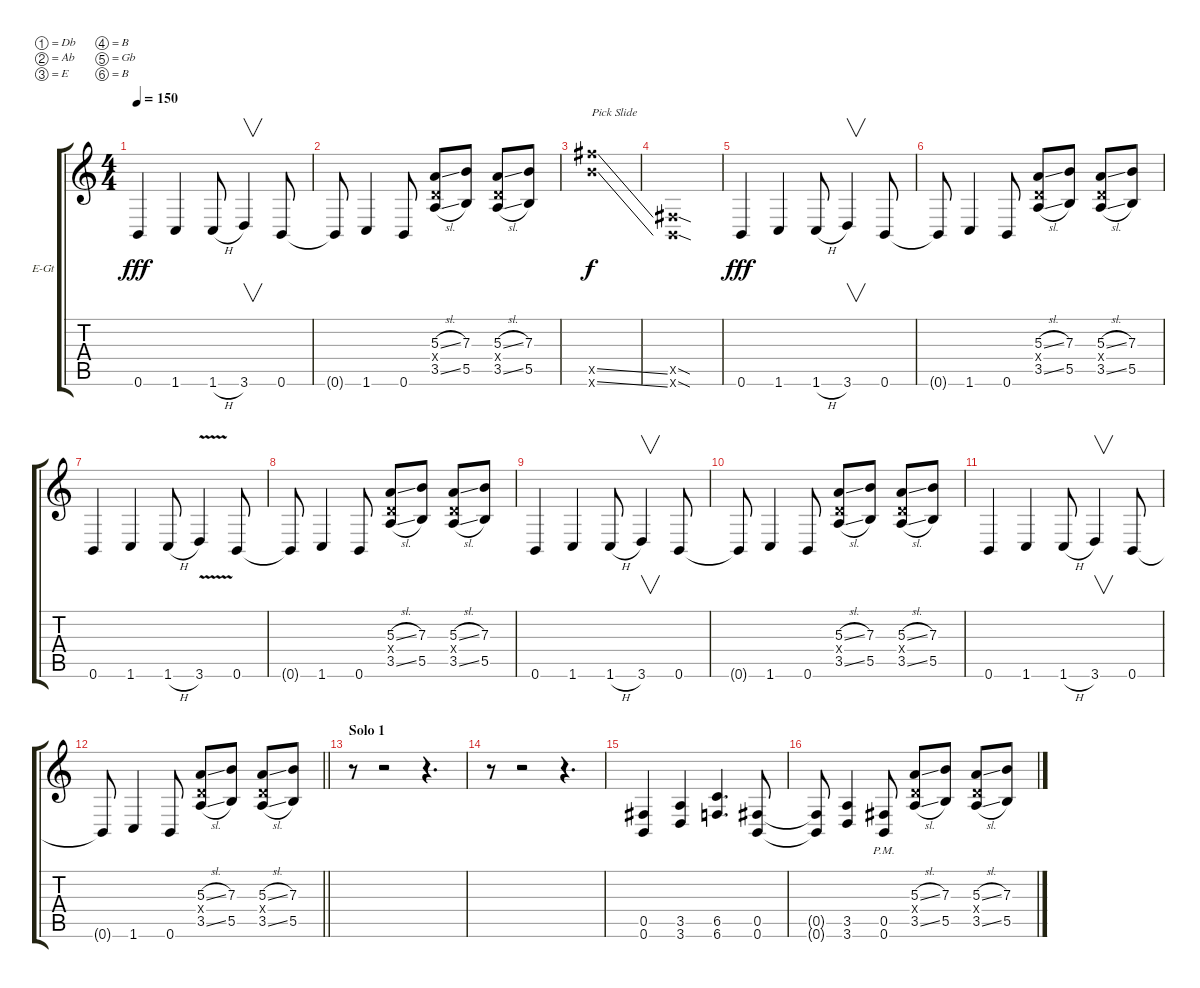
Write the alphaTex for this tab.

\bracketExtendMode groupsimilarinstruments
\firstSystemTrackNameOrientation horizontal
\otherSystemsTrackNameOrientation horizontal
\track ("Robb Flynn (Distorted)" "E-Gt") {instrument distortionguitar}
\staff {score tabs}
\tuning (Db4 Ab3 E3 B2 Gb2 B1)
\ts (4 4)
\tempo 150
\clef g2
\ks c
0.6.4{dy fff} 1.6.4 1.6{h}.8 3.6.4{v} 0.6.8 |
0.6{t}.8 1.6.4 0.6.8 (5.3{sl} 3.5{sl} 3.4{x}).8 (7.3 5.5).8 (5.3{sl} 3.5{sl} 3.4{x}).8 (7.3 5.5).8 |
(24.5{ss x} 24.6{ss x}).1{txt "Pick Slide" dy f} |
(0.5{sod x} 0.6{sod x}).1 |
0.6.4{dy fff} 1.6.4 1.6{h}.8 3.6.4{v} 0.6.8 |
0.6{t}.8 1.6.4 0.6.8 (5.3{sl} 3.5{sl} 3.4{x}).8 (7.3 5.5).8 (5.3{sl} 3.5{sl} 3.4{x}).8 (7.3 5.5).8 |
0.6.4 1.6.4 1.6{h}.8 3.6{v}.4 0.6.8 |
0.6{t}.8 1.6.4 0.6.8 (5.3{sl} 3.5{sl} 3.4{x}).8 (7.3 5.5).8 (5.3{sl} 3.5{sl} 3.4{x}).8 (7.3 5.5).8 |
0.6.4 1.6.4 1.6{h}.8 3.6.4{v} 0.6.8 |
0.6{t}.8 1.6.4 0.6.8 (5.3{sl} 3.5{sl} 3.4{x}).8 (7.3 5.5).8 (5.3{sl} 3.5{sl} 3.4{x}).8 (7.3 5.5).8 |
0.6.4 1.6.4 1.6{h}.8 3.6.4{v} 0.6.8 |
\barLineRight lightlight
0.6{t}.8 1.6.4 0.6.8 (5.3{sl} 3.5{sl} 3.4{x}).8 (7.3 5.5).8 (5.3{sl} 3.5{sl} 3.4{x}).8 (7.3 5.5).8 |
\section ("" "Solo 1")
r.8 r.2 r.4{d} |
r.8 r.2 r.4{d} |
(0.5 0.6).4 (3.5 3.6).4 (6.5 6.6).4{d} (0.5 0.6).8 |
(0.5{t} 0.6{t}).8 (3.5 3.6).4 (0.5{pm} 0.6{pm}).8 (5.3{sl} 3.5{sl} 3.4{x}).8 (7.3 5.5).8 (5.3{sl} 3.5{sl} 3.4{x}).8 (7.3 5.5).8
